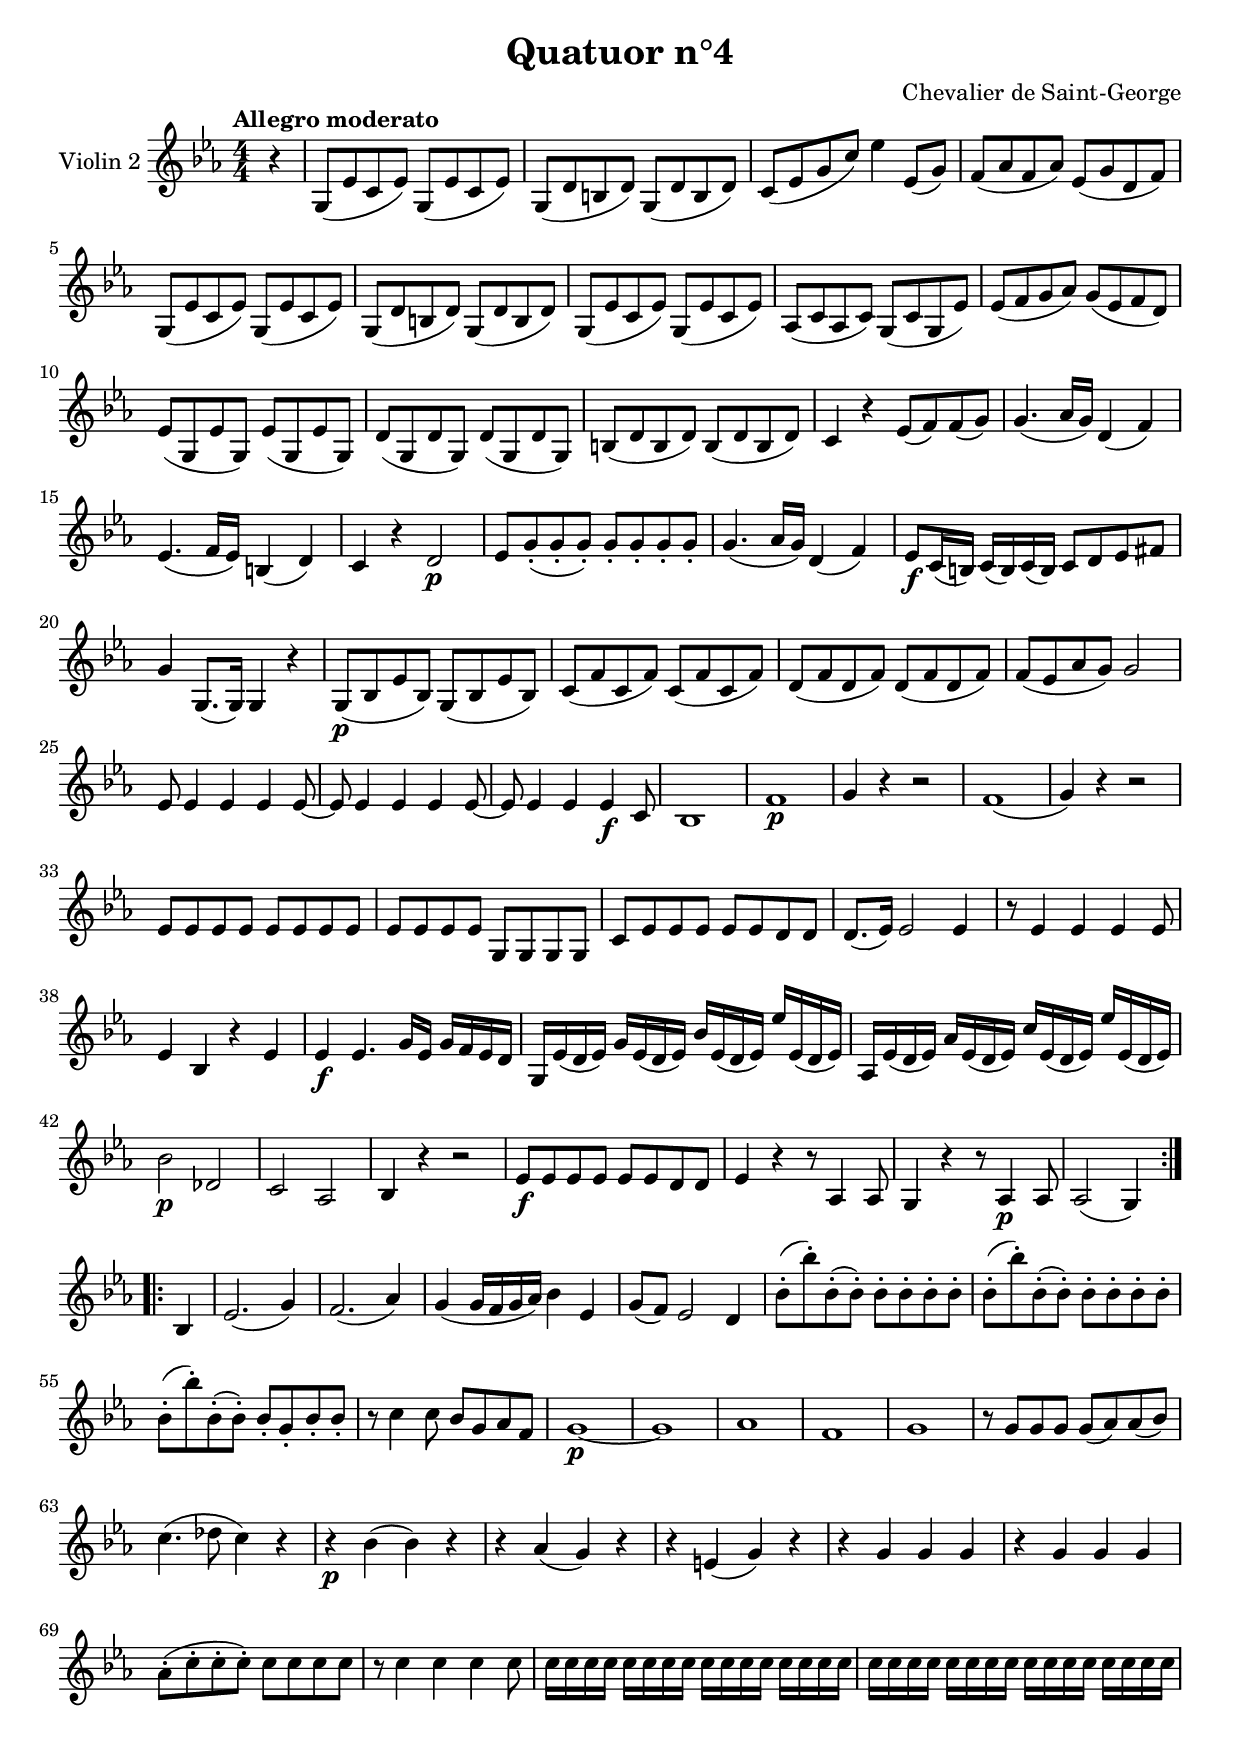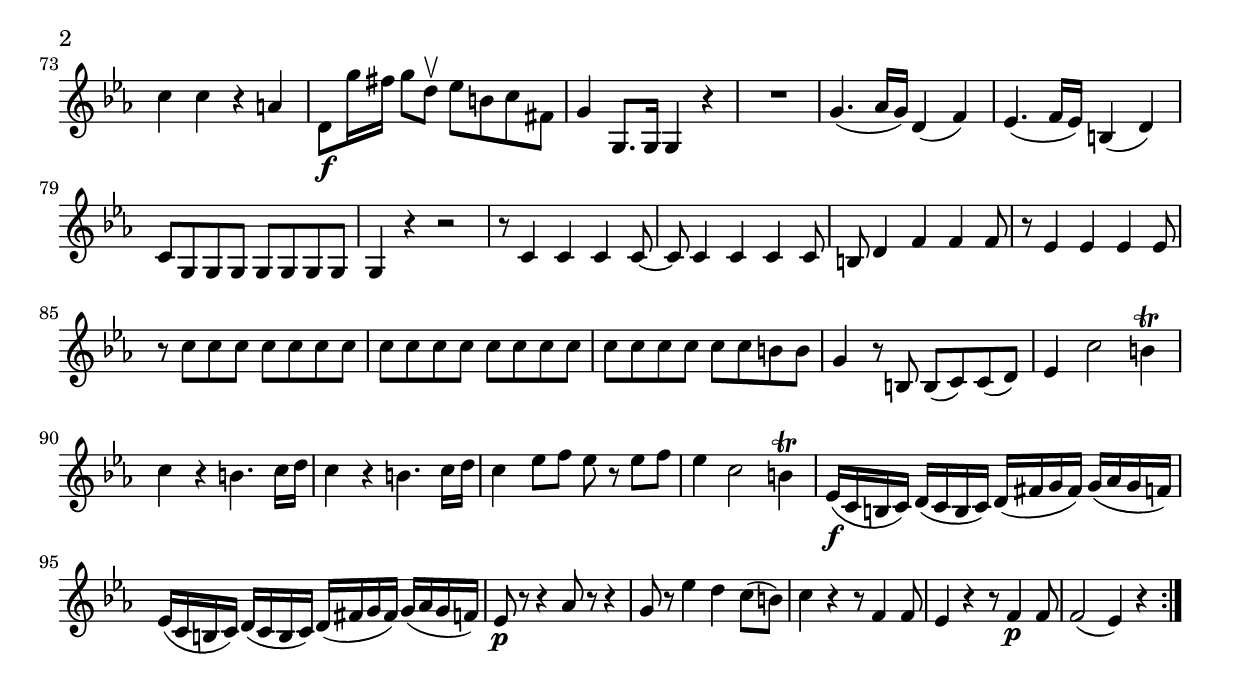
\version "2.14.2"

\include "util.ly"
\version "2.14.2"

violinIIMI = \relative c'
{
  \repeat volta 2 
  {
    \partial 4 r4 | %m0
    g8( ef' c ef)  g,( ef' c ef) |
    g,( d' b d)  g,( d' b d) |
    c( ef g c) ef4 ef,8( g) |
    f( af f af) ef( g d f) |
    g,( ef' c ef)  g,( ef' c ef) | %m5
    g,( d' b d)  g,( d' b d) |
    g,( ef' c ef)  g,( ef' c ef) |
    af,( c af c) g( c g ef') |
    ef( f g af) g( ef f d) |
    ef( g, ef' g,) ef'( g, ef' g,) | %m10
    d'( g, d' g,) d'( g, d' g,) |
    b( d b d) b( d b d) |
    c4 r ef8( f) f( g) |
    g4.( af16 g) d4( f) |
    ef4.( f16 ef) b4( d) | %m15
    c r d2\p |
    ef8 g-.( g-. g-.) g-. g-. g-. g-. |
    g4.( af16 g) d4( f) |
    ef8\f c16( b) c( b) c( b) c8 d ef fs |
    g4 g,8.( g16) g4 r | %m20
    g8(\p bf ef bf) g( bf ef bf) |
    c( f c f) c( f c f) |
    d( f d f) d( f d f) |
    f( ef af g) g2 |
    ef8 ef4 ef ef ef8 ~ | %m25
    ef8 ef4 ef ef ef8 ~ |
    ef8 ef4 ef ef\f c8 |
    bf1 |  
    f'\p |
    g4 r r2 | %m30
    f1( |
    g4) r r2 |
    ef8 ef ef ef  ef ef ef ef |
    ef ef ef ef g, g g g |
    c ef ef ef  ef ef d d | %m35
    d8.( ef16) ef2 ef4 |
    r8 ef4 ef ef ef8 |
    ef4 bf r ef |
    ef\f ef4. g16 ef g f ef d |
    g, ef'( d ef) g ef( d ef) bf' ef,( d ef) ef' ef,( d ef) | %m40
    af, ef'( d ef) af ef( d ef) c' ef,( d ef) ef' ef,( d ef) |
    bf'2\p df, |
    c af |
    bf4 r r2 |
    ef8\f ef ef ef  ef ef d d | %m45
    ef4 r r8 af,4 af8 |
    g4 r r8 af4\p af8 |
    af2( g4)
  }
  \repeat volta 2 
  {
    bf |
    ef2.( g4) |
    f2.( af4) | %m50
    g4( g16 f g af) bf4 ef, |
    g8( f) ef2 d4 |
    \repeat unfold 3 { bf'8-.( bf'-.) bf,-.( bf-.) }
    \alternative {
      { bf-. bf-. bf-. bf-. }
      { bf-. g-. bf-. bf-. }
    } | %m55
    r8 c4 c8 bf g af f |
    g1\p ~ |
    g |
    af |
    f | %m60
    g |
    r8 g g g g( af) af( bf) |
    c4.( df8 c4) r |
    r\p bf( bf) r |
    r af( g) r | %m65
    r e( g) r |
    \repeat unfold 2 { r g g g | }
    af8-.( c-. c-. c-.) c c c c |
    r8 c4 c c c8 | %m70
    \repeat unfold 8 { c16 c c c }
    c4 c r a |
    d,8\f g'16 fs g8 d\upbow ef b c fs, |
    g4 g,8. g16 g4 r | %m75
    R1 |
    g'4.( af16 g) d4( f) |
    ef4.( f16 ef) b4( d) |
    c8 g g g  g g g g |
    g4 r r2 | %m80
    r8 c4 c c c8~ |
    c c4 c c c8 |
    b d4 f f f8 |
    r ef4 ef ef ef8 | %m84
    r c' c c
    \repeat unfold 4 { c c c c }
    c c b b |
    g4 r8 b, b( c) c( d) |
    ef4 c'2 b4\trill |
    c r b4. c16 d | %m90
    c4 r b4. c16 d |
    c4 ef8 f ef r ef f |
    ef4 c2 b4\trill |
    ef,16(\f c b c) d( c b c) d( fs g fs) g( af g f) |
    ef( c b c) d( c b c) d( fs g fs) g( af g f) | %m95
    ef8\p r r4 af8 r r4 |
    g8 r ef'4 d c8( b) |
    c4 r r8 f,4 f8 |
    ef4 r r8 f4\p f8 |
    f2( ef4) r | %m100
  }
}


violinIIMII = \relative c''
{

}



\new Staff
\with {instrumentName = "Violin 2"}
{
  \globalI
  \clef treble
  \violinIIMI
}

% 2nd mvt
\new Staff
{
 \globalII
  \clef treble
  \violinIIMII
}
